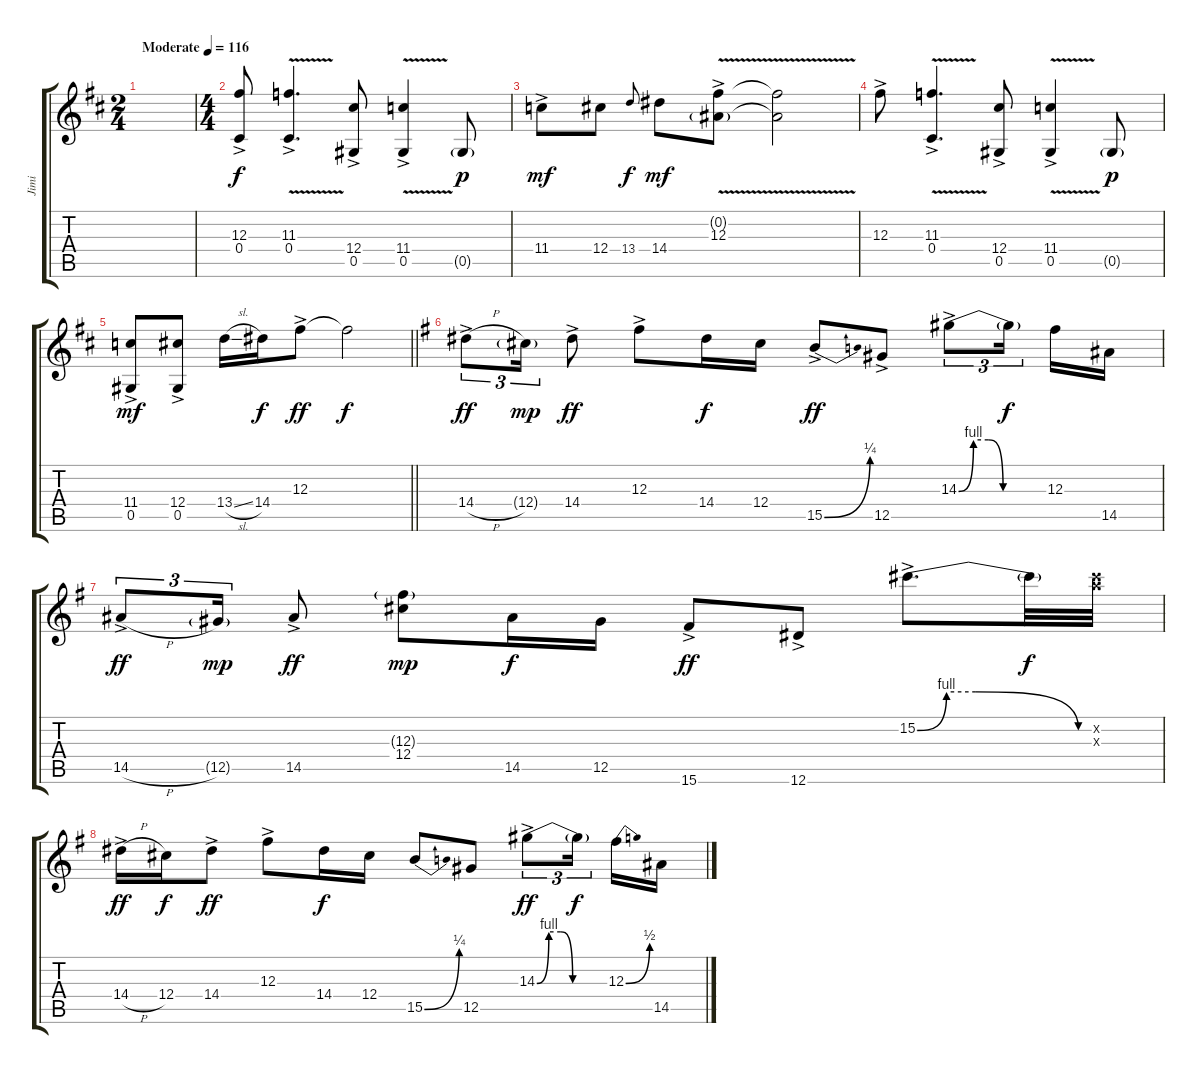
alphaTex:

\track ("Jimi" "Jimi") {instrument electricguitarjazz}
\staff {score tabs}
\tuning (Eb4 Bb3 Gb3 Db3 Ab2 Eb2) {hide}
\ts (2 4)
\tempo (116 "Moderate")
\clef g2
\ks d
|
\ts (4 4)
(12.3{ac} 0.4{ac}).8 (11.3{v ac} 0.4{v ac}).4{d} (12.4{ac} 0.5{ac}).8 (11.4{v ac} 0.5{ac}).4 0.5{g}.8{dy p} |
11.4{ac}.8{dy mf} 12.4.8 13.4.8{gr onbeat dy f} 14.4.8{dy mf} (0.2{v g} 12.3{v ac}).8 (0.2{t} 12.3{t}).2 |
12.3{ac}.8 (11.3{v ac} 0.4{v ac}).4{d} (12.4{ac} 0.5{ac}).8 (11.4{v ac} 0.5{ac}).4 0.5{g}.8{dy p} |
\barLineRight lightlight
(11.4{ac} 0.5{ac}).8{dy mf} (12.4{ac} 0.5{ac}).8 13.4{sl}.16 14.4.16{dy f} 12.3{ac}.8{dy ff} 12.3{t}.2{dy f} |
\ks eminor
14.4{h ac}.8{tu (3 2) dy ff} 12.4{g}.16{tu (3 2) dy mp} 14.4{ac}.8{dy ff} 12.3{ac}.8 14.4.16{dy f} 12.4.16 15.5{be (bend 0 0 60 1) ac}.8{dy ff} 12.5{ac}.8 14.3{be (custom 0 0 10 4 20 4 30 0 60 0) ac}.8{tu (3 2)} 14.3{t}.16{tu (3 2) dy f beam splitsecondary} 12.3.16 14.5.16 |
\ks g
14.5{h ac}.8{tu (3 2) dy ff} 12.5{g}.16{tu (3 2) dy mp} 14.5{ac}.8{dy ff} (12.3{g} 12.4).8{dy mp} 14.5.16{dy f} 12.5.16 15.6{ac}.8{dy ff} 12.6{ac}.8 15.2{be (custom 0 0 10 4 20 4 55 0 60 0) ac}.8{d} 15.2{t}.32{dy f} (15.2{x} 15.3{x}).32 |
14.4{h ac}.16{dy ff} 12.4.16{dy f} 14.4{ac}.8{dy ff} 12.3{ac}.8 14.4.16{dy f} 12.4.16 15.5{be (bend 0 0 60 1)}.8 12.5.8 14.3{be (custom 0 0 10 4 20 4 30 0 60 0) ac}.8{tu (3 2) dy ff} 14.3{t}.16{tu (3 2) dy f beam splitsecondary} 12.3{be (bend 0 0 60 2)}.16 14.5.16
